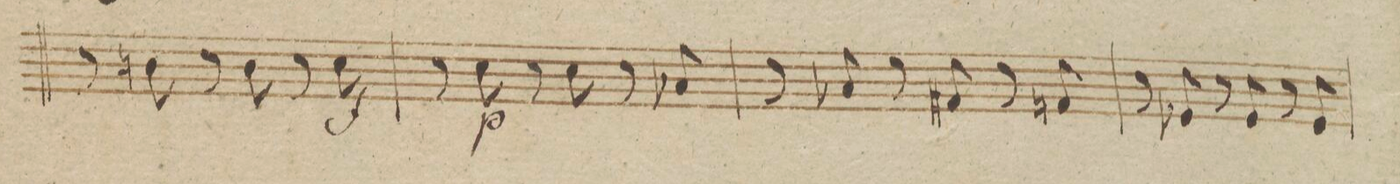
**kern	**dynam
*I"Violino 2do	*
*clefG2	*
*k[b-]	*
*M3/4	*
8r	.
8bn\	.
8r	.
8b\	.
8r	.
8cc\	f
=42	=42
8r	.
8cc\	p
8r	.
8cc\	.
8r	.
8a-X/	.
=43	=43
8r	.
8a-X/	.
8r	.
8f#X/	.
8r	.
8fn/	.
=44	=44
8r	.
8e-X/	.
8r	.
8e-/	.
8r	.
8e-/	.
=45	=45
*-	*-
